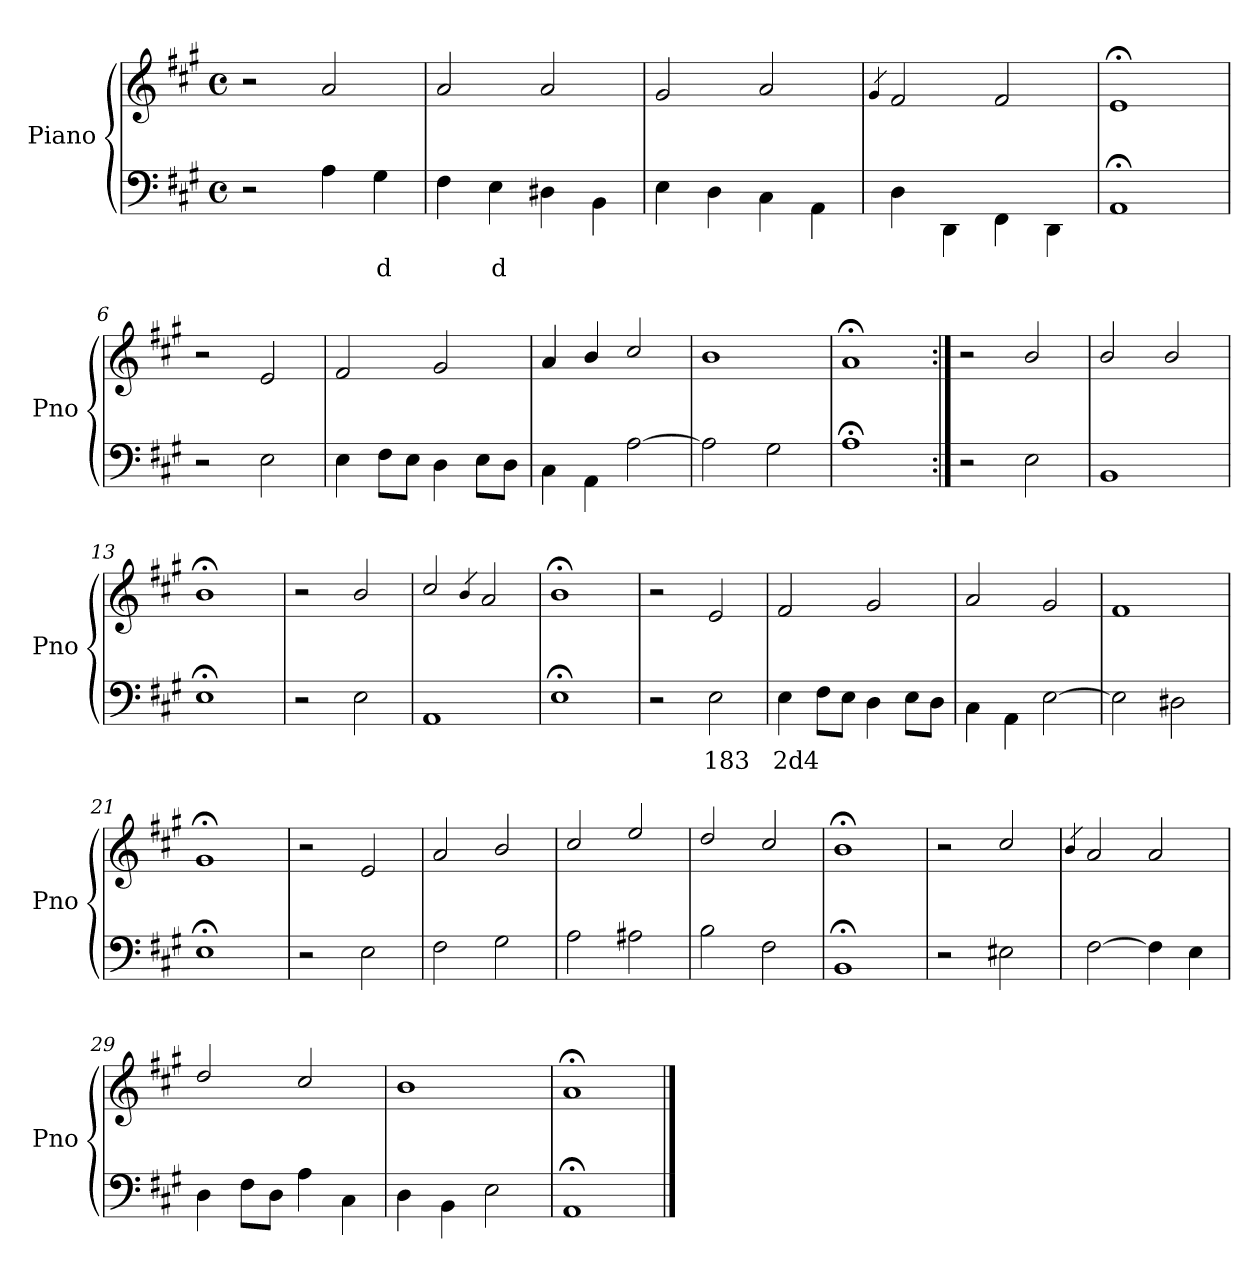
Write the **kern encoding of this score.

**kern	**text	**kern
*part1	*part1	*part1
*staff2	*staff2	*staff1
*I"Piano	*	*
*I'Pno	*	*
*clefF4	*	*clefG2
*k[f#c#g#]	*	*k[f#c#g#]
*A:	*	*A:
*M4/4	*	*M4/4
*met(c)	*	*met(c)
=1	=1	=1
2r	.	2r
4A\	.	2a/
!	!LO:LY:a	!
4G#\	d	.
=2	=2	=2
4F#\	.	2a/
!	!LO:LY:a	!
4E\	d	.
4D#X\	.	2a/
4BB\	.	.
=3	=3	=3
4E\	.	2g#/
4D\	.	.
4C#\	.	2a/
4AA\	.	.
=4	=4	=4
.	.	4qg#/
4D\	.	2f#/
4DD\	.	.
4FF#\	.	2f#/
4DD\	.	.
=5	=5	=5
1AA;\	.	1e;</
=6	=6	=6
2r	.	2r
2E\	.	2e/
=7	=7	=7
4E\	.	2f#/
8F#\L	.	.
8E\J	.	.
4D\	.	2g#/
8E\L	.	.
8D\J	.	.
=8	=8	=8
4C#\	.	4a/
4AA\	.	4b/
[<2A\	.	2cc#/
=9	=9	=9
2A\]	.	1b/
2G#\	.	.
=10	=10	=10
1A;\	.	1a;</
!!LO:PB:g=z
=11:|!	=11:|!	=11:|!
2r	.	2r
2E\	.	2b/
=12	=12	=12
1BB\	.	2b/
.	.	2b/
=13	=13	=13
1E;\	.	1b;</
=14	=14	=14
2r	.	2r
2E\	.	2b/
=15	=15	=15
1AA\	.	2cc#/
.	.	4qb/
.	.	2a/
=16	=16	=16
1E;\	.	1b;</
=17	=17	=17
2r	.	2r
!	!LO:LY:a	!
2E\	183	2e/
=18	=18	=18
!	!LO:LY:a	!
4E\	2d4	2f#/
8F#\L	.	.
8E\J	.	.
4D\	.	2g#/
8E\L	.	.
8D\J	.	.
=19	=19	=19
4C#\	.	2a/
4AA\	.	.
[<2E\	.	2g#/
=20	=20	=20
2E\]	.	1f#/
2D#X\	.	.
=21	=21	=21
1E;\	.	1g#;</
!!LO:LB:g=z
=22	=22	=22
2r	.	2r
2E\	.	2e/
=23	=23	=23
2F#\	.	2a/
2G#\	.	2b/
=24	=24	=24
2A\	.	2cc#/
2A#X\	.	2ee/
=25	=25	=25
2B\	.	2dd/
2F#\	.	2cc#/
=26	=26	=26
1BB;\	.	1b;</
=27	=27	=27
2r	.	2r
2E#X\	.	2cc#/
=28	=28	=28
.	.	4qb/
[<2F#\	.	2a/
4F#\]	.	2a/
4E\	.	.
=29	=29	=29
4D\	.	2dd/
8F#\L	.	.
8D\J	.	.
4A\	.	2cc#/
4C#\	.	.
=30	=30	=30
4D\	.	1b/
4BB\	.	.
2E\	.	.
=31	=31	=31
1AA;\	.	1a;</
==	==	==
*-	*-	*-
